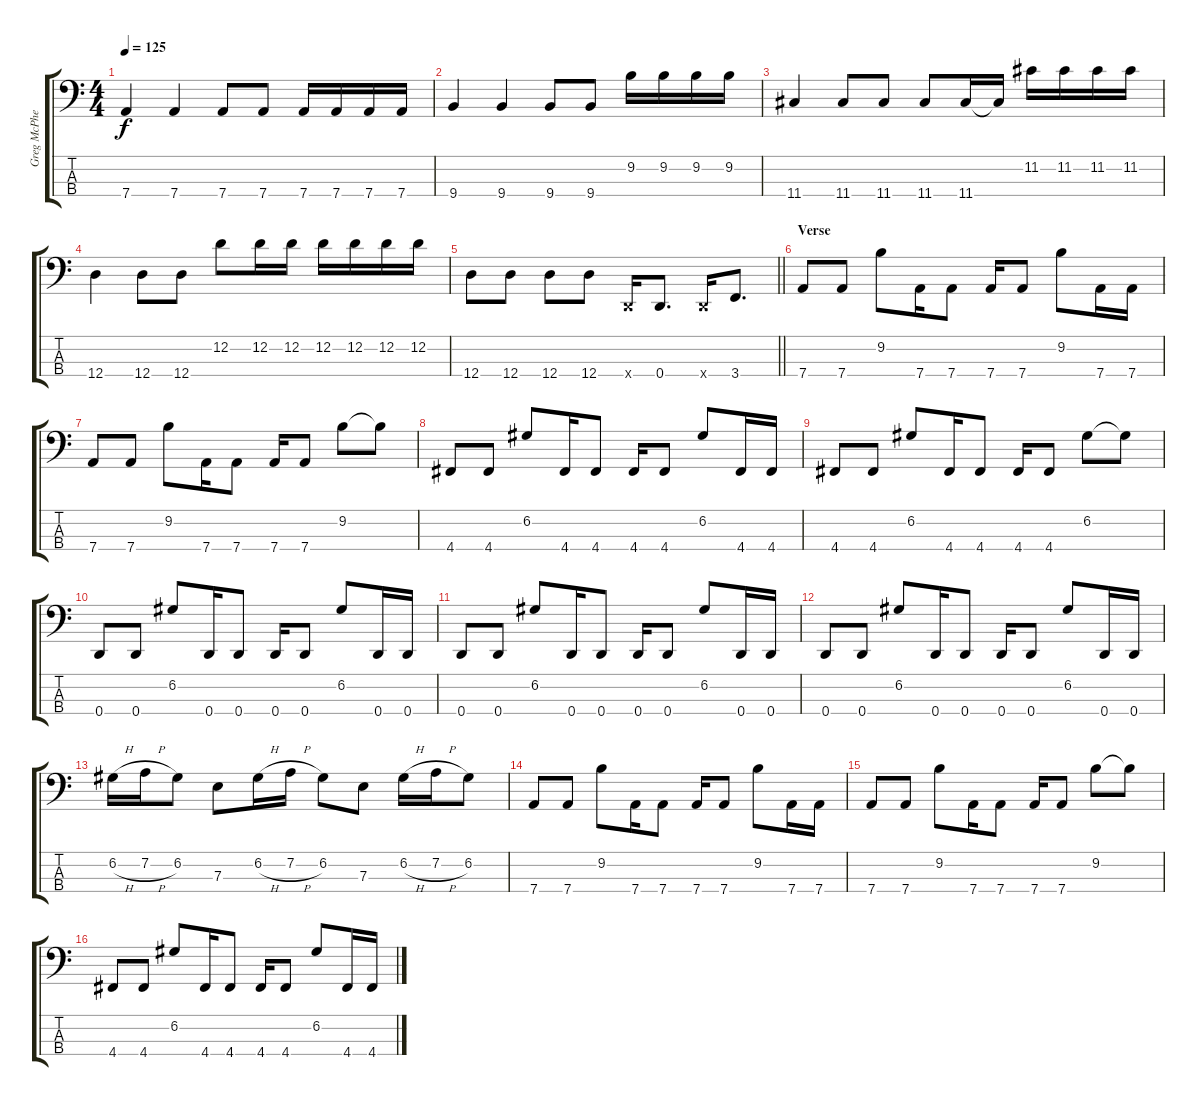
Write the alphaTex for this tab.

\track ("Greg McPherson" "Greg McPhe") {instrument electricbasspick}
\staff {score tabs}
\tuning (G2 D2 A1 D1) {hide}
\ts (4 4)
\tempo 125
\clef f4
\ks c
7.4.4{dy f} 7.4.4 7.4.8 7.4.8 7.4.16 7.4.16 7.4.16 7.4.16 |
9.4.4 9.4.4 9.4.8 9.4.8 9.2.16 9.2.16 9.2.16 9.2.16 |
11.4.4 11.4.8 11.4.8 11.4.8 11.4.16 11.4{t}.16 11.2.16 11.2.16 11.2.16 11.2.16 |
12.4.4 12.4.8 12.4.8 12.2.8 12.2.16 12.2.16 12.2.16 12.2.16 12.2.16 12.2.16 |
\barLineRight lightlight
12.4.8 12.4.8 12.4.8 12.4.8 0.4{x}.16 0.4.8{d} 0.4{x}.16 3.4.8{d} |
\section ("" "Verse")
7.4.8 7.4.8 9.2.8 7.4.16 7.4.8 7.4.16 7.4.8 9.2.8 7.4.16 7.4.16 |
7.4.8 7.4.8 9.2.8 7.4.16 7.4.8 7.4.16 7.4.8 9.2.8 9.2{t}.8 |
4.4.8 4.4.8 6.2.8 4.4.16 4.4.8 4.4.16 4.4.8 6.2.8 4.4.16 4.4.16 |
4.4.8 4.4.8 6.2.8 4.4.16 4.4.8 4.4.16 4.4.8 6.2.8 6.2{t}.8 |
0.4.8 0.4.8 6.2.8 0.4.16 0.4.8 0.4.16 0.4.8 6.2.8 0.4.16 0.4.16 |
0.4.8 0.4.8 6.2.8 0.4.16 0.4.8 0.4.16 0.4.8 6.2.8 0.4.16 0.4.16 |
0.4.8 0.4.8 6.2.8 0.4.16 0.4.8 0.4.16 0.4.8 6.2.8 0.4.16 0.4.16 |
6.2{h}.16 7.2{h}.16 6.2.8 7.3.8 6.2{h}.16 7.2{h}.16 6.2.8 7.3.8 6.2{h}.16 7.2{h}.16 6.2.8 |
7.4.8 7.4.8 9.2.8 7.4.16 7.4.8 7.4.16 7.4.8 9.2.8 7.4.16 7.4.16 |
7.4.8 7.4.8 9.2.8 7.4.16 7.4.8 7.4.16 7.4.8 9.2.8 9.2{t}.8 |
4.4.8 4.4.8 6.2.8 4.4.16 4.4.8 4.4.16 4.4.8 6.2.8 4.4.16 4.4.16
